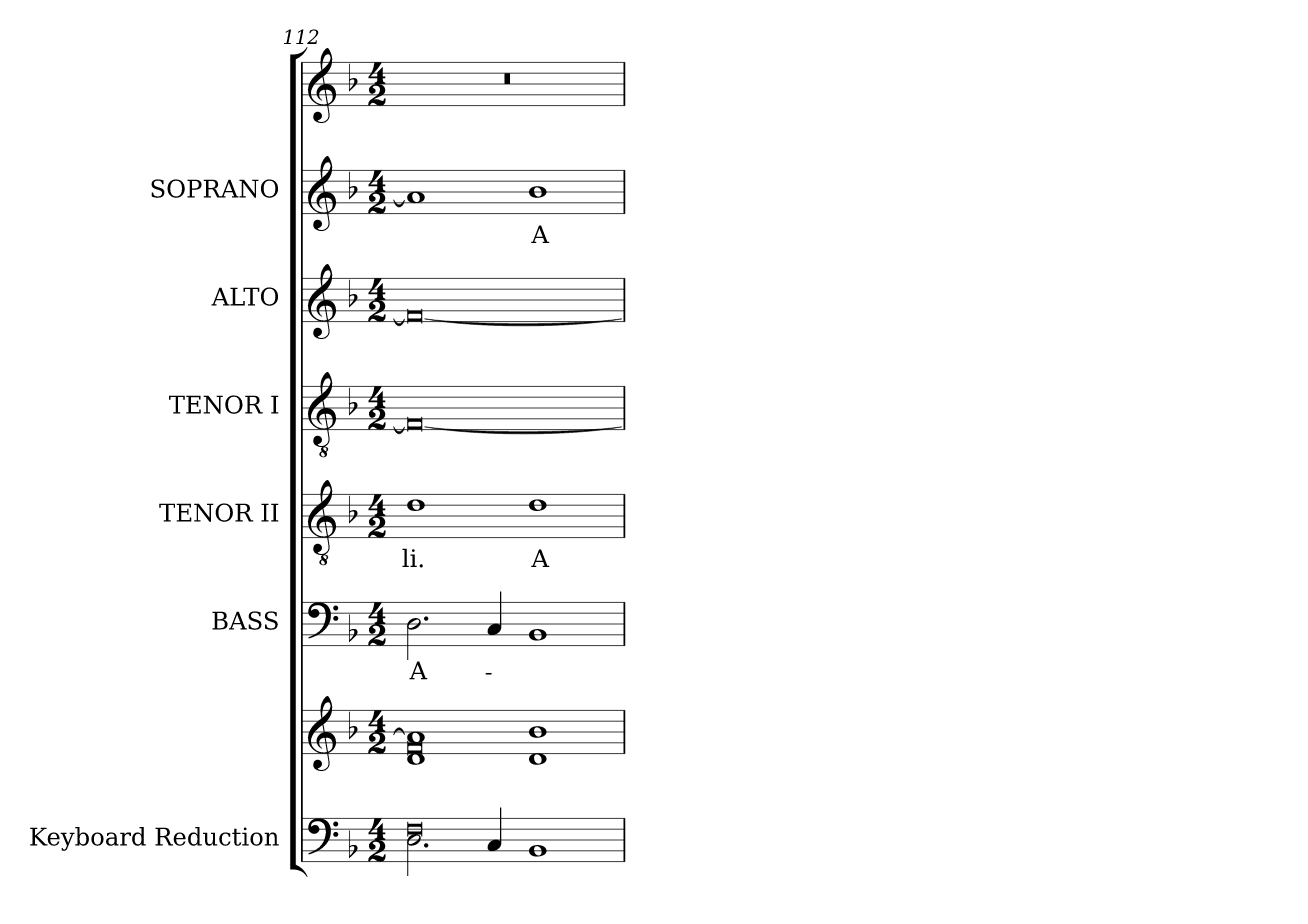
**kern	**kern	**kern	**text	**kern	**text	**kern	**kern	**kern	**text	**kern
*part7	*part7	*part6	*part6	*part5	*part5	*part4	*part3	*part2	*part2	*part1
*staff8	*staff7	*staff6	*staff6	*staff5	*staff5	*staff4	*staff3	*staff2	*staff2	*staff1
*I"Keyboard Reduction	*	*I"BASS	*	*I"TENOR II	*	*I"TENOR I	*I"ALTO	*I"SOPRANO	*	*
*I'Reduc.	*	*I'B.	*	*I'T. II	*	*I'T. I	*I'A.	*I'S.	*	*
*clefF4	*clefG2	*clefF4	*	*clefGv2	*	*clefGv2	*clefG2	*clefG2	*	*clefG2
*	*	*	*	*ITrd7c12	*	*ITrd7c12	*	*	*	*
*k[b-]	*k[b-]	*k[b-]	*	*k[b-]	*	*k[b-]	*k[b-]	*k[b-]	*	*k[b-]
*F:	*F:	*F:	*	*F:	*	*F:	*F:	*F:	*	*F:
*M4/2	*M4/2	*M4/2	*	*M4/2	*	*M4/2	*M4/2	*M4/2	*	*M4/2
=112	=112	=112	=112	=112	=112	=112	=112	=112	=112	=112
*^	*^	*	*	*	*	*	*	*	*	*
!	!	!	!	!	!LO:LY:b:color=#000000	!	!	!	!	!	!	!
!	!	!	!	!	!	!	!LO:LY:b:color=#000000	!	!	!	!	!LO:N:vis=1
0Fi	2.Di\	0fi	1di 1ai]	2.Di\	A-	1Di	-li.	0FFi_	0fi_	1ai]	.	0r
.	4Ci/	.	.	4Ci/	.	.	.	.	.	.	.	.
!	!	!	!	!	!	!	!LO:LY:b:color=#000000	!	!	!	!	!
!	!	!	!	!	!	!	!	!	!	!	!LO:LY:b:color=#000000	!
.	1BB-i	.	1di 1b-i	1BB-i	.	1Di	A-	.	.	1b-i	A-	.
*v	*v	*	*	*	*	*	*	*	*	*	*	*
*	*v	*v	*	*	*	*	*	*	*	*	*
=	=	=	=	=	=	=	=	=	=	=
*-	*-	*-	*-	*-	*-	*-	*-	*-	*-	*-
